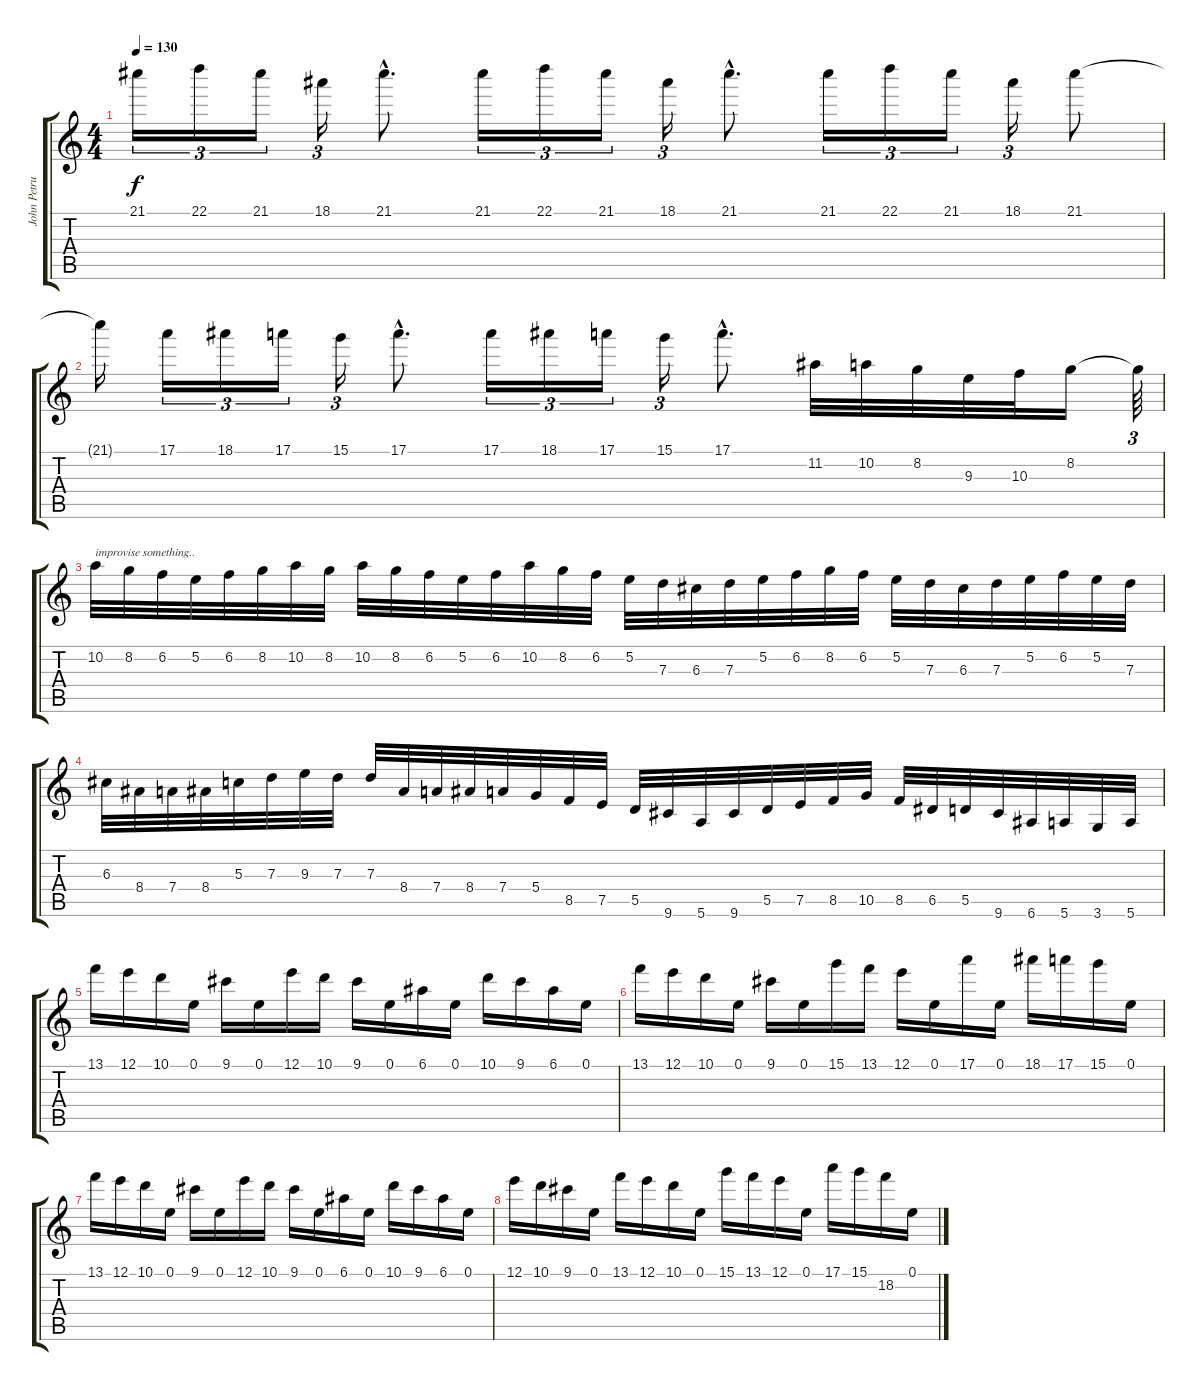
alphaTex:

\track ("John Petrucci" "John Petru") {instrument distortionguitar}
\staff {score tabs}
\tuning (E4 B3 G3 D3 A2 E2) {hide}
\ts (4 4)
\tempo 130
\clef g2
\ks c
21.1.16{tu (3 2) dy f} 22.1.16{tu (3 2)} 21.1.16{tu (3 2)} 18.1.16{tu (3 2)} 21.1{hac}.8{d} 21.1.16{tu (3 2)} 22.1.16{tu (3 2)} 21.1.16{tu (3 2)} 18.1.16{tu (3 2)} 21.1{hac}.8{d} 21.1.16{tu (3 2)} 22.1.16{tu (3 2)} 21.1.16{tu (3 2)} 18.1.16{tu (3 2)} 21.1.8 |
21.1{t}.16 17.1.16{tu (3 2)} 18.1.16{tu (3 2)} 17.1.16{tu (3 2)} 15.1.16{tu (3 2)} 17.1{hac}.8{d} 17.1.16{tu (3 2)} 18.1.16{tu (3 2)} 17.1.16{tu (3 2)} 15.1.16{tu (3 2)} 17.1{hac}.8{d} 11.2.32 10.2.32 8.2.32 9.3.32 10.3.32 8.2.16 8.2{t}.64{tu (3 2)} |
10.2.32{txt "improvise something.."} 8.2.32 6.2.32 5.2.32 6.2.32 8.2.32 10.2.32 8.2.32 10.2.32 8.2.32 6.2.32 5.2.32 6.2.32 10.2.32 8.2.32 6.2.32 5.2.32 7.3.32 6.3.32 7.3.32 5.2.32 6.2.32 8.2.32 6.2.32 5.2.32 7.3.32 6.3.32 7.3.32 5.2.32 6.2.32 5.2.32 7.3.32 |
6.3.32 8.4.32 7.4.32 8.4.32 5.3.32 7.3.32 9.3.32 7.3.32 7.3.32 8.4.32 7.4.32 8.4.32 7.4.32 5.4.32 8.5.32 7.5.32 5.5.32 9.6.32 5.6.32 9.6.32 5.5.32 7.5.32 8.5.32 10.5.32 8.5.32 6.5.32 5.5.32 9.6.32 6.6.32 5.6.32 3.6.32 5.6.32 |
13.1.16 12.1.16 10.1.16 0.1.16 9.1.16 0.1.16 12.1.16 10.1.16 9.1.16 0.1.16 6.1.16 0.1.16 10.1.16 9.1.16 6.1.16 0.1.16 |
13.1.16 12.1.16 10.1.16 0.1.16 9.1.16 0.1.16 15.1.16 13.1.16 12.1.16 0.1.16 17.1.16 0.1.16 18.1.16 17.1.16 15.1.16 0.1.16 |
13.1.16 12.1.16 10.1.16 0.1.16 9.1.16 0.1.16 12.1.16 10.1.16 9.1.16 0.1.16 6.1.16 0.1.16 10.1.16 9.1.16 6.1.16 0.1.16 |
12.1.16 10.1.16 9.1.16 0.1.16 13.1.16 12.1.16 10.1.16 0.1.16 15.1.16 13.1.16 12.1.16 0.1.16 17.1.16 15.1.16 18.2.16 0.1.16
